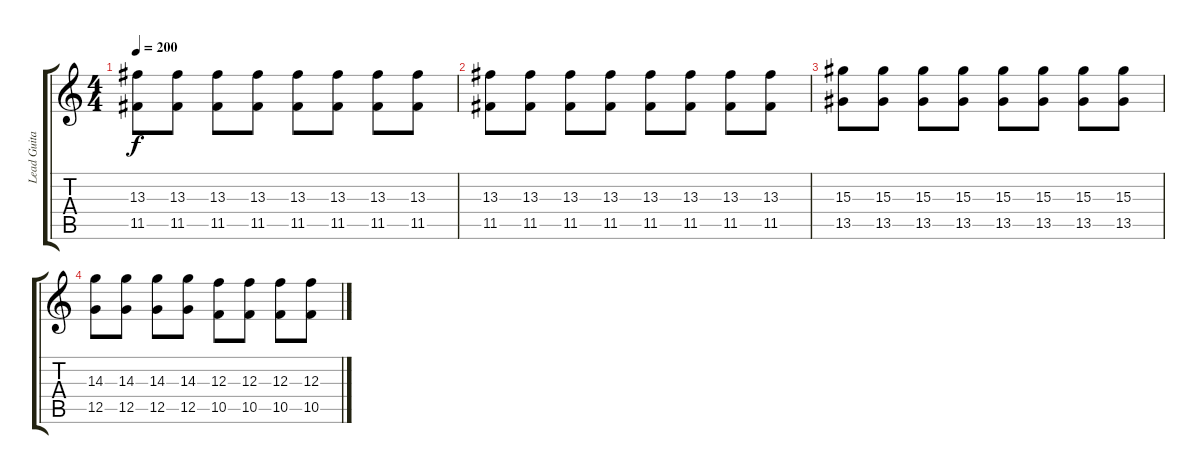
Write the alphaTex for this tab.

\track ("Lead Guitar" "Lead Guita") {instrument distortionguitar}
\staff {score tabs}
\tuning (D4 A3 F3 C3 G2 C2) {hide}
\ts (4 4)
\tempo 200
\clef g2
\ks c
(13.3 11.5).8{dy f} (13.3 11.5).8 (13.3 11.5).8 (13.3 11.5).8 (13.3 11.5).8 (13.3 11.5).8 (13.3 11.5).8 (13.3 11.5).8 |
(13.3 11.5).8 (13.3 11.5).8 (13.3 11.5).8 (13.3 11.5).8 (13.3 11.5).8 (13.3 11.5).8 (13.3 11.5).8 (13.3 11.5).8 |
(15.3 13.5).8 (15.3 13.5).8 (15.3 13.5).8 (15.3 13.5).8 (15.3 13.5).8 (15.3 13.5).8 (15.3 13.5).8 (15.3 13.5).8 |
(14.3 12.5).8 (14.3 12.5).8 (14.3 12.5).8 (14.3 12.5).8 (12.3 10.5).8 (12.3 10.5).8 (12.3 10.5).8 (12.3 10.5).8
